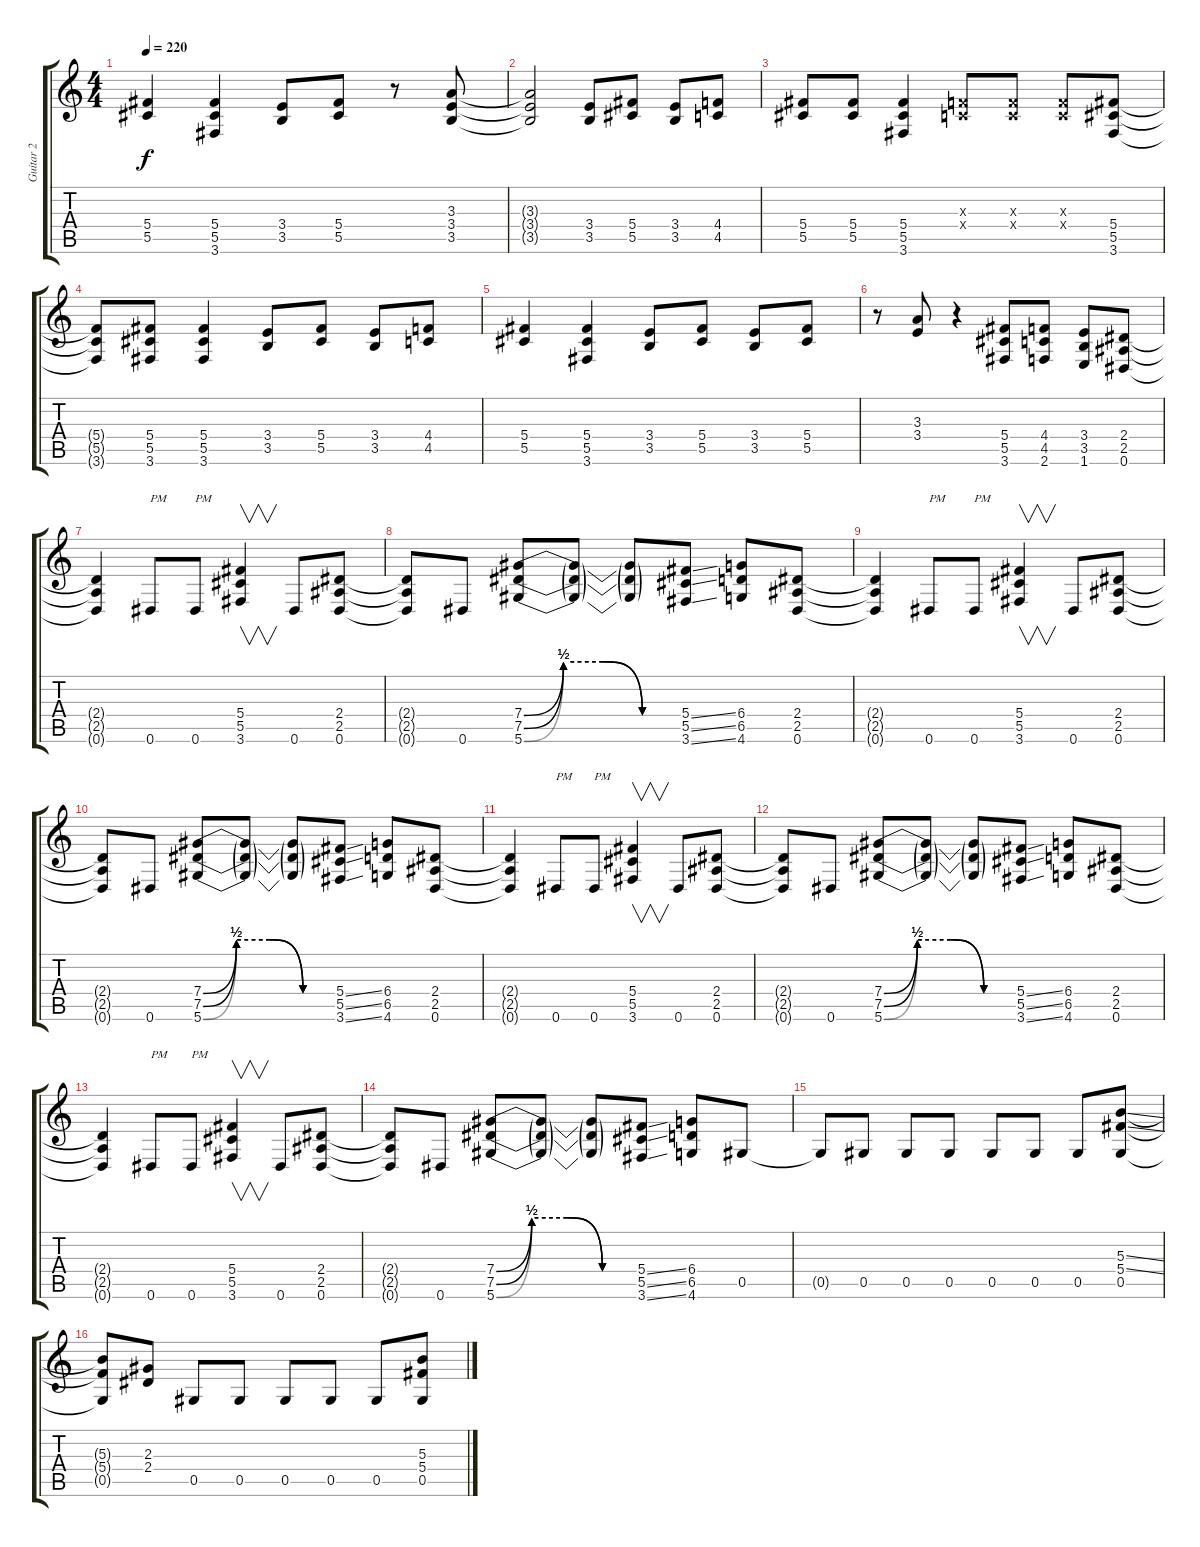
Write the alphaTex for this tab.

\track ("Guitar 2" "Guitar 2") {instrument distortionguitar}
\staff {score tabs}
\tuning (Eb4 Bb3 Gb3 Db3 Ab2 Eb2) {hide}
\ts (4 4)
\tempo 220
\clef g2
\ks c
(5.4 5.5).4{dy f} (5.4 5.5 3.6).4 (3.4 3.5).8 (5.4 5.5).8 r.8 (3.3 3.4 3.5).8 |
(3.3{t} 3.4{t} 3.5{t}).2 (3.4 3.5).8 (5.4 5.5).8 (3.4 3.5).8 (4.4 4.5).8 |
(5.4 5.5).8 (5.4 5.5).8 (5.4 5.5 3.6).4 (-1.3{x} -1.4{x}).8 (-1.3{x} -1.4{x}).8 (-1.3{x} -1.4{x}).8 (5.4 5.5 3.6).8 |
(5.4{t} 5.5{t} 3.6{t}).8 (5.4 5.5 3.6).8 (5.4 5.5 3.6).4 (3.4 3.5).8 (5.4 5.5).8 (3.4 3.5).8 (4.4 4.5).8 |
(5.4 5.5).4 (5.4 5.5 3.6).4 (3.4 3.5).8 (5.4 5.5).8 (3.4 3.5).8 (5.4 5.5).8 |
r.8 (3.3 3.4).8 r.4 (5.4 5.5 3.6).8 (4.4 4.5 2.6).8 (3.4 3.5 1.6).8 (2.4 2.5 0.6).8 |
(2.4{t} 2.5{t} 0.6{t}).4 0.6.8{txt "PM"} 0.6.8{txt "PM"} (5.4 5.5 3.6).4{v} 0.6.8 (2.4 2.5 0.6).8 |
(2.4{t} 2.5{t} 0.6{t}).8 0.6.8 (7.4{be (custom 0 0 15 2 30 2 45 0 60 0)} 7.5{be (custom 0 0 15 2 30 2 45 0 60 0)} 5.6{be (custom 0 0 15 2 30 2 45 0 60 0)}).8 (7.4{t} 7.5{t} 5.6{t}).8 (7.4{t} 7.5{t} 5.6{t}).8 (5.4{ss} 5.5{ss} 3.6{ss}).8 (6.4 6.5 4.6).8 (2.4 2.5 0.6).8 |
(2.4{t} 2.5{t} 0.6{t}).4 0.6.8{txt "PM"} 0.6.8{txt "PM"} (5.4 5.5 3.6).4{v} 0.6.8 (2.4 2.5 0.6).8 |
(2.4{t} 2.5{t} 0.6{t}).8 0.6.8 (7.4{be (custom 0 0 15 2 30 2 45 0 60 0)} 7.5{be (custom 0 0 15 2 30 2 45 0 60 0)} 5.6{be (custom 0 0 15 2 30 2 45 0 60 0)}).8 (7.4{t} 7.5{t} 5.6{t}).8 (7.4{t} 7.5{t} 5.6{t}).8 (5.4{ss} 5.5{ss} 3.6{ss}).8 (6.4 6.5 4.6).8 (2.4 2.5 0.6).8 |
(2.4{t} 2.5{t} 0.6{t}).4 0.6.8{txt "PM"} 0.6.8{txt "PM"} (5.4 5.5 3.6).4{v} 0.6.8 (2.4 2.5 0.6).8 |
(2.4{t} 2.5{t} 0.6{t}).8 0.6.8 (7.4{be (custom 0 0 15 2 30 2 45 0 60 0)} 7.5{be (custom 0 0 15 2 30 2 45 0 60 0)} 5.6{be (custom 0 0 15 2 30 2 45 0 60 0)}).8 (7.4{t} 7.5{t} 5.6{t}).8 (7.4{t} 7.5{t} 5.6{t}).8 (5.4{ss} 5.5{ss} 3.6{ss}).8 (6.4 6.5 4.6).8 (2.4 2.5 0.6).8 |
(2.4{t} 2.5{t} 0.6{t}).4 0.6.8{txt "PM"} 0.6.8{txt "PM"} (5.4 5.5 3.6).4{v} 0.6.8 (2.4 2.5 0.6).8 |
(2.4{t} 2.5{t} 0.6{t}).8 0.6.8 (7.4{be (custom 0 0 15 2 30 2 45 0 60 0)} 7.5{be (custom 0 0 15 2 30 2 45 0 60 0)} 5.6{be (custom 0 0 15 2 30 2 45 0 60 0)}).8 (7.4{t} 7.5{t} 5.6{t}).8 (7.4{t} 7.5{t} 5.6{t}).8 (5.4{ss} 5.5{ss} 3.6{ss}).8 (6.4 6.5 4.6).8 0.5.8 |
0.5{t}.8 0.5.8 0.5.8 0.5.8 0.5.8 0.5.8 0.5.8 (5.3{ss} 5.4{ss} 0.5).8 |
(5.3{t} 5.4{t} 0.5{t}).8 (2.3 2.4).8 0.5.8 0.5.8 0.5.8 0.5.8 0.5.8 (5.3 5.4 0.5).8
